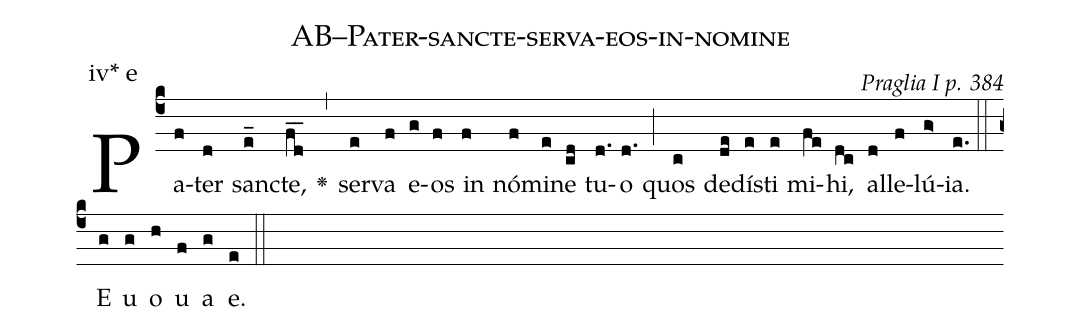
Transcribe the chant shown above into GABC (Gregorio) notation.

name: AB--Pater-sancte-serva-eos-in-nomine;
commentary: Praglia I p. 384;
annotation: iv* e ;
%%
(c4) Pa(f)ter(d) san(e_)cte,(fd__) <v>\greheightstar</v>(,) ser(e)va(f) e(g)os(f) in(f) nó(f)mi(e)ne(cd) tu(d.)o(d.) (;) quos(c) de(de)dí(e)sti(e) mi(fe)hi,(dc) al(d)le(f)lú(g>)ia.(e.) (::)
E(g) u(g) o(h) u(f) a(g) e.(e) (::)
